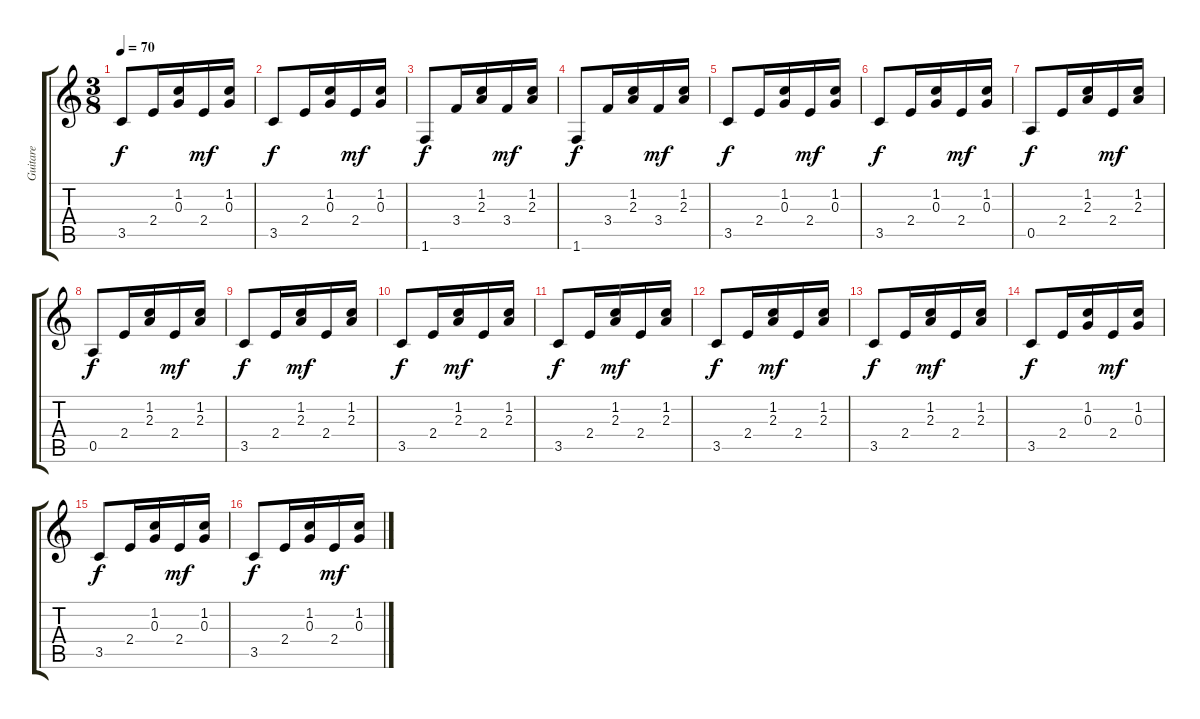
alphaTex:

\track ("Guitare" "Guitare") {instrument acousticguitarnylon}
\staff {score tabs}
\tuning (E4 B3 G3 D3 A2 E2) {hide}
\ts (3 8)
\tempo 70
\clef g2
\ks c
3.5.8{dy f} 2.4.16 (1.2 0.3).16 2.4.16{dy mf} (1.2 0.3).16 |
3.5.8{dy f} 2.4.16 (1.2 0.3).16 2.4.16{dy mf} (1.2 0.3).16 |
1.6.8{dy f} 3.4.16 (1.2 2.3).16 3.4.16{dy mf} (1.2 2.3).16 |
1.6.8{dy f} 3.4.16 (1.2 2.3).16 3.4.16{dy mf} (1.2 2.3).16 |
3.5.8{dy f} 2.4.16 (1.2 0.3).16 2.4.16{dy mf} (1.2 0.3).16 |
3.5.8{dy f} 2.4.16 (1.2 0.3).16 2.4.16{dy mf} (1.2 0.3).16 |
0.5.8{dy f} 2.4.16 (1.2 2.3).16 2.4.16{dy mf} (1.2 2.3).16 |
0.5.8{dy f} 2.4.16 (1.2 2.3).16 2.4.16{dy mf} (1.2 2.3).16 |
3.5.8{dy f} 2.4.16 (1.2 2.3).16{dy mf} 2.4.16 (1.2 2.3).16 |
3.5.8{dy f} 2.4.16 (1.2 2.3).16{dy mf} 2.4.16 (1.2 2.3).16 |
3.5.8{dy f} 2.4.16 (1.2 2.3).16{dy mf} 2.4.16 (1.2 2.3).16 |
3.5.8{dy f} 2.4.16 (1.2 2.3).16{dy mf} 2.4.16 (1.2 2.3).16 |
3.5.8{dy f} 2.4.16 (1.2 2.3).16{dy mf} 2.4.16 (1.2 2.3).16 |
3.5.8{dy f} 2.4.16 (1.2 0.3).16 2.4.16{dy mf} (1.2 0.3).16 |
3.5.8{dy f} 2.4.16 (1.2 0.3).16 2.4.16{dy mf} (1.2 0.3).16 |
3.5.8{dy f} 2.4.16 (1.2 0.3).16 2.4.16{dy mf} (1.2 0.3).16
